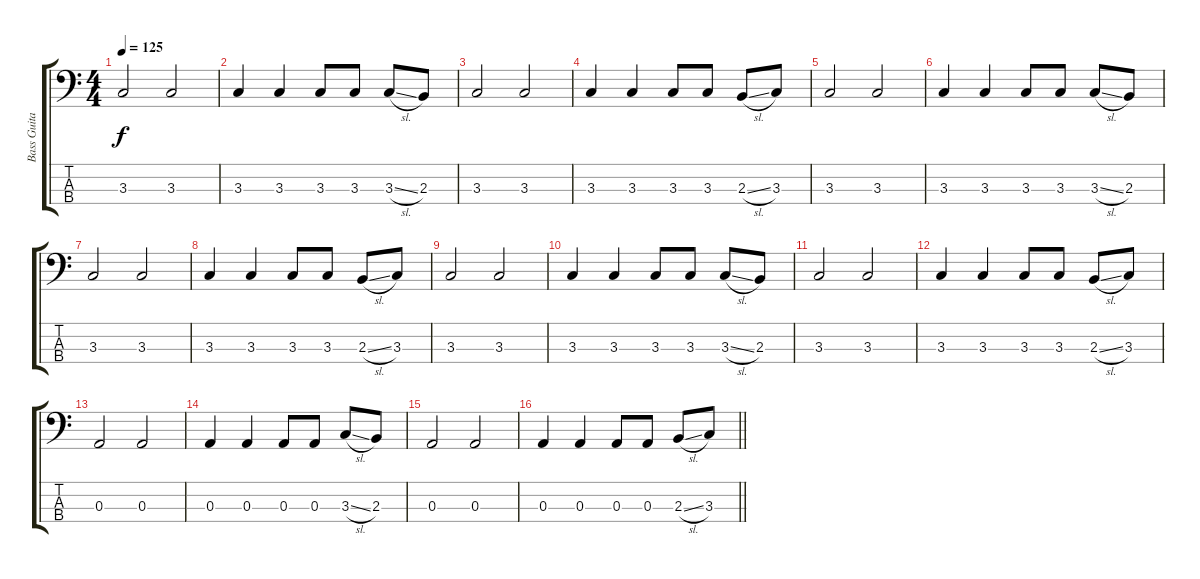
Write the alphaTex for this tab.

\track ("Bass Guitar " "Bass Guita") {instrument electricbassfinger}
\staff {score tabs}
\tuning (G2 D2 A1 E1) {hide}
\ts (4 4)
\tempo 125
\clef f4
\ks c
3.3.2{dy f} 3.3.2 |
3.3.4 3.3.4 3.3.8 3.3.8 3.3{sl}.8 2.3.8 |
3.3.2 3.3.2 |
3.3.4 3.3.4 3.3.8 3.3.8 2.3{sl}.8 3.3.8 |
3.3.2 3.3.2 |
3.3.4 3.3.4 3.3.8 3.3.8 3.3{sl}.8 2.3.8 |
3.3.2 3.3.2 |
3.3.4 3.3.4 3.3.8 3.3.8 2.3{sl}.8 3.3.8 |
3.3.2 3.3.2 |
3.3.4 3.3.4 3.3.8 3.3.8 3.3{sl}.8 2.3.8 |
3.3.2 3.3.2 |
3.3.4 3.3.4 3.3.8 3.3.8 2.3{sl}.8 3.3.8 |
0.3.2 0.3.2 |
0.3.4 0.3.4 0.3.8 0.3.8 3.3{sl}.8 2.3.8 |
0.3.2 0.3.2 |
\barLineRight lightlight
0.3.4 0.3.4 0.3.8 0.3.8 2.3{sl}.8 3.3.8
